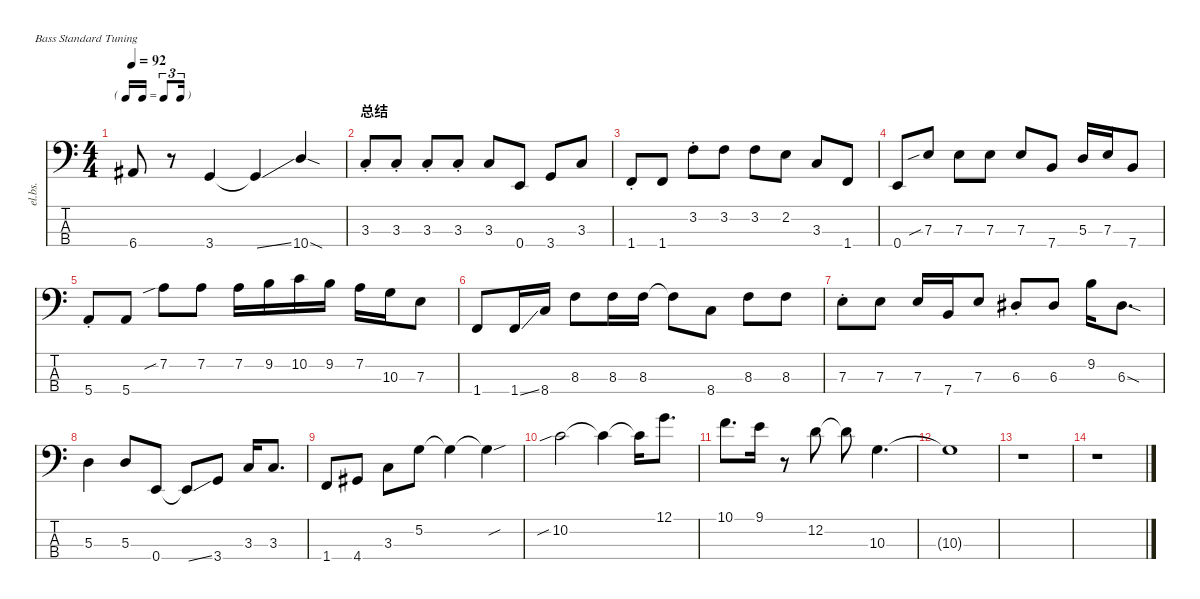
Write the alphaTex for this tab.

\defaultSystemsLayout 4
\hideDynamics
\bracketExtendMode nobrackets
\track ("Electric Bass" "el.bs.") {mute instrument electricbassfinger}
\staff {score tabs}
\tuning (G2 D2 A1 E1)
\ts (4 4)
\tf triplet16th
\tempo 92
\clef f4
\ks c
6.4{acc #}.8{dy mf beam Up} r.8{beam Down} 3.4.4{beam Up} 3.4{ss t}.4{beam Up} 10.4{sod}.4{beam Up} |
\section ("" "总结")
3.3{st}.8{beam Up} 3.3{st}.8{beam Up} 3.3{st}.8{beam Up} 3.3{st}.8{beam Up} 3.3.8{beam Up} 0.4.8{beam Up} 3.4.8{beam Up} 3.3.8{beam Up} |
1.4{st}.8{beam Up} 1.4.8{beam Up} 3.2{st}.8{beam Down} 3.2.8{beam Down} 3.2.8{beam Down} 2.2.8{beam Down} 3.3.8{beam Up} 1.4.8{beam Up} |
0.4.8{beam Up} 7.3{sib}.8{beam Up} 7.3.8{beam Down} 7.3.8{beam Down} 7.3.8{beam Up} 7.4.8{beam Up} 5.3.16{beam Up} 7.3.16{beam Up} 7.4.8{beam Up} |
5.4{st}.8{beam Up} 5.4.8{beam Up} 7.2{sib}.8{beam Down} 7.2.8{beam Down} 7.2.16{beam Down} 9.2.16{beam Down} 10.2.16{beam Down} 9.2.16{beam Down} 7.2.16{beam Down} 10.3.16{beam Down} 7.3.8{beam Down} |
1.4.8{beam Up} 1.4{ss}.16{beam Up} 8.4.16{beam Up} 8.3.8{beam Down} 8.3.16{beam Down} 8.3.16{beam Down} 8.3{t}.8{beam Down} 8.4.8{beam Down} 8.3.8{beam Down} 8.3.8{beam Down} |
7.3{st}.8{beam Down} 7.3.8{beam Down} 7.3.16{beam Up} 7.4.16{beam Up} 7.3.8{beam Up} 6.3{st acc #}.8{beam Up} 6.3{acc #}.8{beam Up} 9.2.16{beam Down} 6.3{sod acc #}.8{d beam Down} |
5.3.4{beam Down} 5.3.8{beam Up} 0.4.8{beam Up} 0.4{ss t}.8{beam Up} 3.4.8{beam Up} 3.3.16{beam Up} 3.3.8{d beam Up} |
1.4.8{beam Up} 4.4{acc #}.8{beam Up} 3.3.8{beam Down} 5.2.8{beam Down} 5.2{t}.4{beam Down} 5.2{sou t}.4{beam Down} |
10.2{sib}.2{beam Down} 10.2{t}.4{beam Down} 10.2{t}.16{beam Down} 12.1.8{d beam Down} |
10.1.8{d beam Down} 9.1.16{beam Down} r.8{beam Down} 12.2.8{beam Down} 12.2{t}.8{beam Down} 10.3.4{d beam Down} |
10.3{t}.1{beam Down} |
r.1{beam Down} |
r.1{beam Down}
